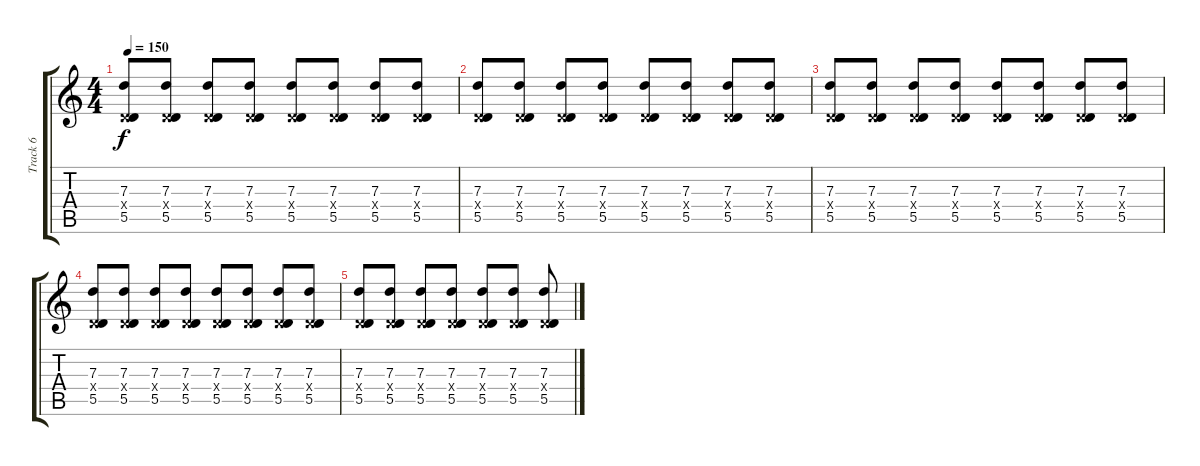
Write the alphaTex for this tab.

\track ("Track 6" "Track 6") {instrument overdrivenguitar}
\staff {score tabs}
\tuning (E4 B3 G3 D3 A2 E2) {hide}
\ts (4 4)
\tempo 150
\clef g2
\ks c
(7.3 0.4{x} 5.5).8{dy f} (7.3 0.4{x} 5.5).8 (7.3 0.4{x} 5.5).8 (7.3 0.4{x} 5.5).8 (7.3 0.4{x} 5.5).8 (7.3 0.4{x} 5.5).8 (7.3 0.4{x} 5.5).8 (7.3 0.4{x} 5.5).8 |
(7.3 0.4{x} 5.5).8 (7.3 0.4{x} 5.5).8 (7.3 0.4{x} 5.5).8 (7.3 0.4{x} 5.5).8 (7.3 0.4{x} 5.5).8 (7.3 0.4{x} 5.5).8 (7.3 0.4{x} 5.5).8 (7.3 0.4{x} 5.5).8 |
(7.3 0.4{x} 5.5).8 (7.3 0.4{x} 5.5).8 (7.3 0.4{x} 5.5).8 (7.3 0.4{x} 5.5).8 (7.3 0.4{x} 5.5).8 (7.3 0.4{x} 5.5).8 (7.3 0.4{x} 5.5).8 (7.3 0.4{x} 5.5).8 |
(7.3 0.4{x} 5.5).8 (7.3 0.4{x} 5.5).8 (7.3 0.4{x} 5.5).8 (7.3 0.4{x} 5.5).8 (7.3 0.4{x} 5.5).8 (7.3 0.4{x} 5.5).8 (7.3 0.4{x} 5.5).8 (7.3 0.4{x} 5.5).8 |
(7.3 0.4{x} 5.5).8 (7.3 0.4{x} 5.5).8 (7.3 0.4{x} 5.5).8 (7.3 0.4{x} 5.5).8 (7.3 0.4{x} 5.5).8 (7.3 0.4{x} 5.5).8 (7.3 0.4{x} 5.5).8
